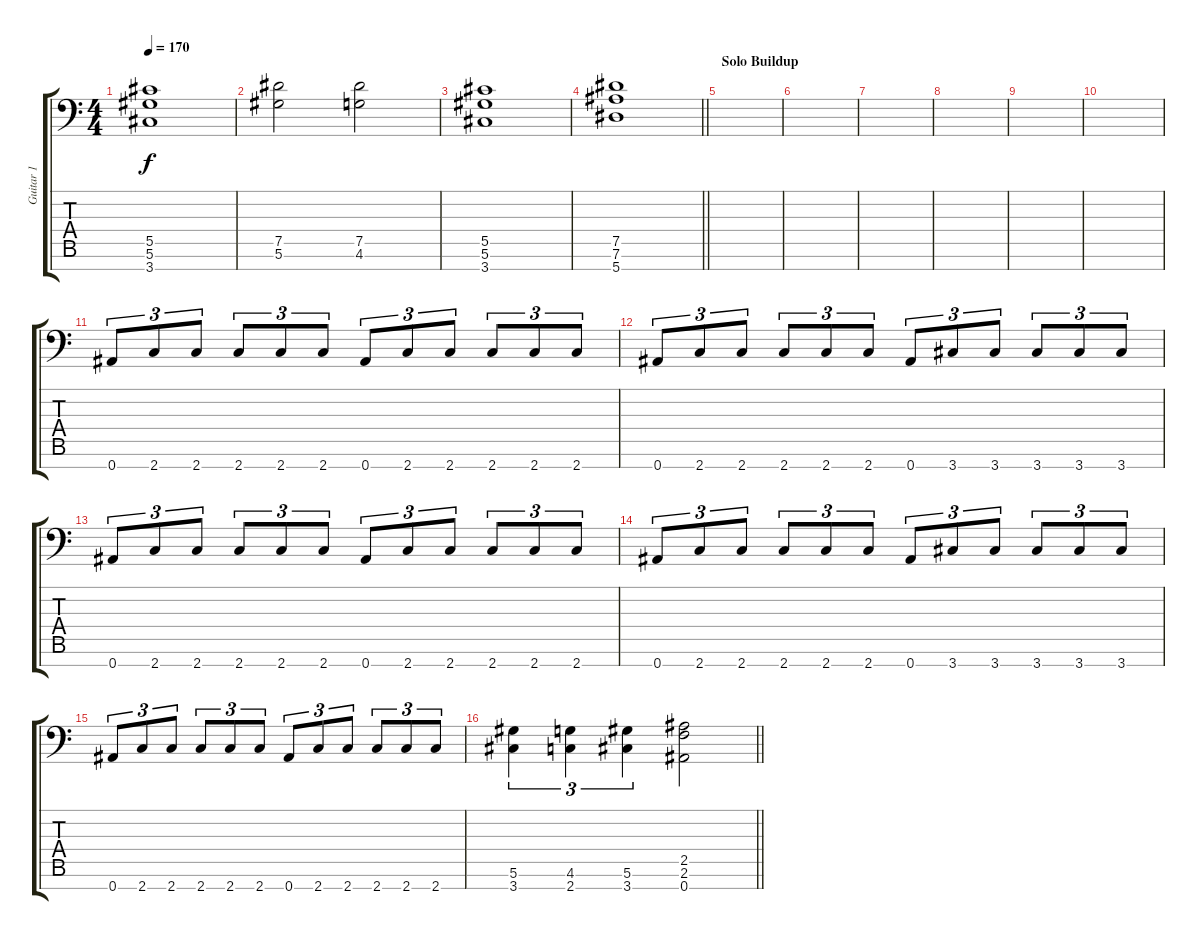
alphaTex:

\track ("Guitar 1" "Guitar 1") {instrument distortionguitar}
\staff {score tabs}
\tuning (Eb4 Bb3 Gb3 Db3 Ab2 Eb2 Bb1) {hide}
\ts (4 4)
\tempo 170
\clef f4
\ks c
(5.5 5.6 3.7).1{dy f} |
(7.5 5.6).2 (7.5 4.6).2 |
(5.5 5.6 3.7).1 |
\barLineRight lightlight
(7.5 7.6 5.7).1 |
\section ("" "Solo Buildup")
|
|
|
|
|
|
0.7.8{tu (3 2)} 2.7.8{tu (3 2)} 2.7.8{tu (3 2)} 2.7.8{tu (3 2)} 2.7.8{tu (3 2)} 2.7.8{tu (3 2)} 0.7.8{tu (3 2)} 2.7.8{tu (3 2)} 2.7.8{tu (3 2)} 2.7.8{tu (3 2)} 2.7.8{tu (3 2)} 2.7.8{tu (3 2)} |
0.7.8{tu (3 2)} 2.7.8{tu (3 2)} 2.7.8{tu (3 2)} 2.7.8{tu (3 2)} 2.7.8{tu (3 2)} 2.7.8{tu (3 2)} 0.7.8{tu (3 2)} 3.7.8{tu (3 2)} 3.7.8{tu (3 2)} 3.7.8{tu (3 2)} 3.7.8{tu (3 2)} 3.7.8{tu (3 2)} |
0.7.8{tu (3 2)} 2.7.8{tu (3 2)} 2.7.8{tu (3 2)} 2.7.8{tu (3 2)} 2.7.8{tu (3 2)} 2.7.8{tu (3 2)} 0.7.8{tu (3 2)} 2.7.8{tu (3 2)} 2.7.8{tu (3 2)} 2.7.8{tu (3 2)} 2.7.8{tu (3 2)} 2.7.8{tu (3 2)} |
0.7.8{tu (3 2)} 2.7.8{tu (3 2)} 2.7.8{tu (3 2)} 2.7.8{tu (3 2)} 2.7.8{tu (3 2)} 2.7.8{tu (3 2)} 0.7.8{tu (3 2)} 3.7.8{tu (3 2)} 3.7.8{tu (3 2)} 3.7.8{tu (3 2)} 3.7.8{tu (3 2)} 3.7.8{tu (3 2)} |
0.7.8{tu (3 2)} 2.7.8{tu (3 2)} 2.7.8{tu (3 2)} 2.7.8{tu (3 2)} 2.7.8{tu (3 2)} 2.7.8{tu (3 2)} 0.7.8{tu (3 2)} 2.7.8{tu (3 2)} 2.7.8{tu (3 2)} 2.7.8{tu (3 2)} 2.7.8{tu (3 2)} 2.7.8{tu (3 2)} |
\barLineRight lightlight
(5.6 3.7).4{tu (3 2)} (4.6 2.7).4{tu (3 2)} (5.6 3.7).4{tu (3 2)} (2.5 2.6 0.7).2
